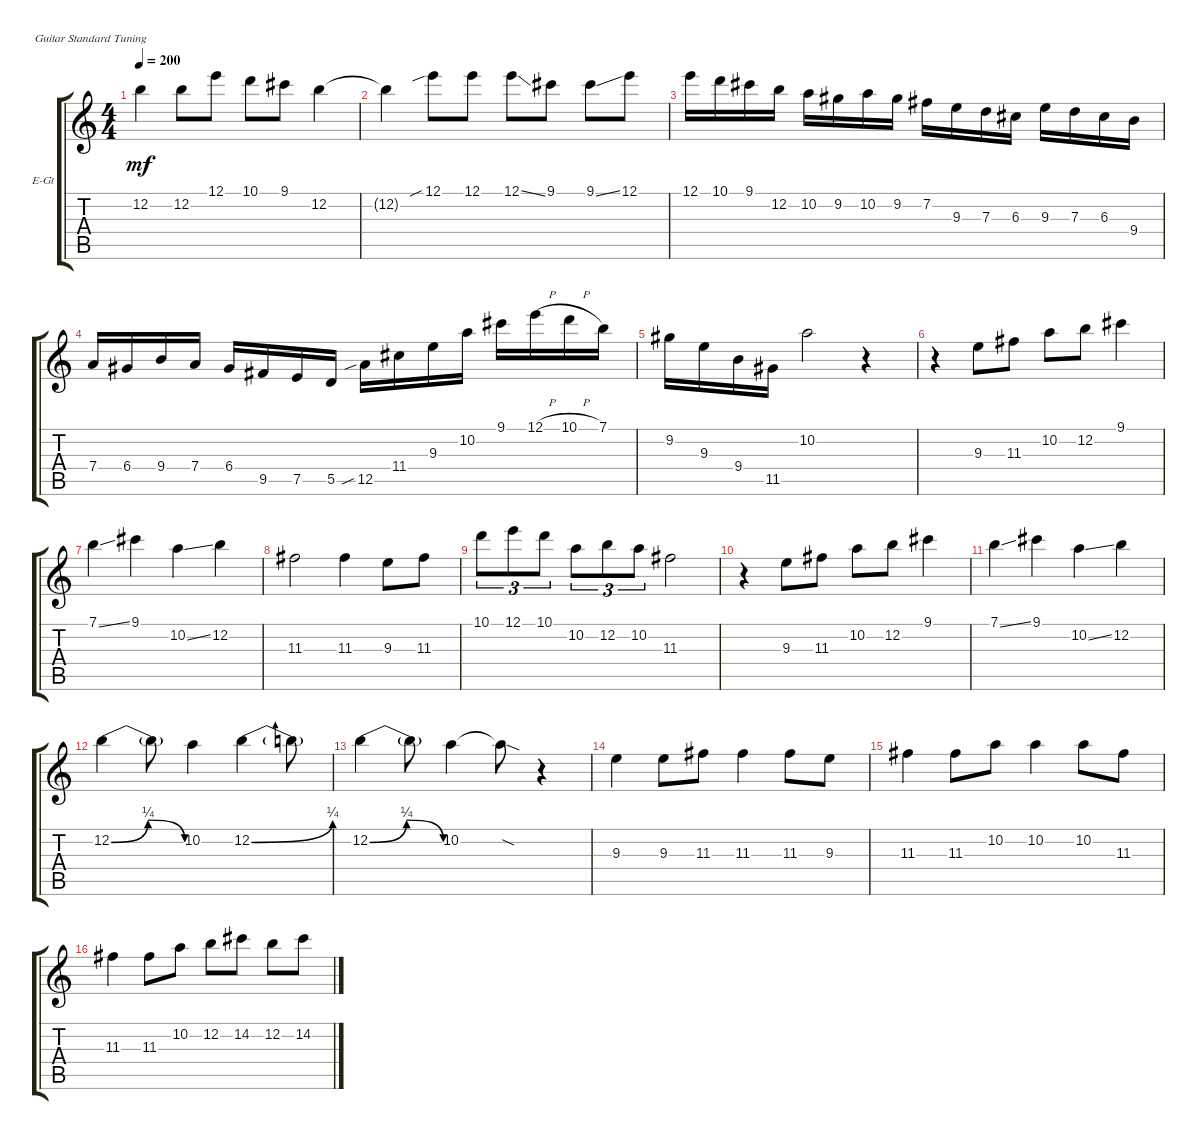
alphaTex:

\defaultSystemsLayout 4
\bracketExtendMode groupsimilarinstruments
\firstSystemTrackNameOrientation horizontal
\otherSystemsTrackNameOrientation horizontal
\track ("Electric Guitar" "E-Gt") {instrument distortionguitar}
\staff {score tabs}
\tuning (E4 B3 G3 D3 A2 E2)
\ts (4 4)
\tempo 200
\clef g2
\ks c
12.2{t}.4{dy mf} 12.2.8 12.1.8 10.1.8 9.1.8 12.2.4 |
12.2{t}.4 12.1{sib}.8 12.1.8 12.1{ss}.8 9.1.8 9.1{ss}.8 12.1.8 |
12.1.16 10.1.16 9.1.16 12.2.16 10.2.16 9.2.16 10.2.16 9.2.16 7.2.16 9.3.16 7.3.16 6.3.16 9.3.16 7.3.16 6.3.16 9.4.16 |
7.4.16 6.4.16 9.4.16 7.4.16 6.4.16 9.5.16 7.5.16 5.5.16 12.5{sib}.16 11.4.16 9.3.16 10.2.16 9.1.16 12.1{h}.16 10.1{h}.16 7.1.16 |
9.2.16 9.3.16 9.4.16 11.5.16 10.2.2 r.4 |
r.4 9.3.8 11.3.8 10.2.8 12.2.8 9.1.4 |
7.1{ss}.4 9.1.4 10.2{ss}.4 12.2.4 |
11.3.2 11.3.4 9.3.8 11.3.8 |
10.1.8{tu (3 2)} 12.1.8{tu (3 2)} 10.1.8{tu (3 2)} 10.2.8{tu (3 2)} 12.2.8{tu (3 2)} 10.2.8{tu (3 2)} 11.3.2 |
r.4 9.3.8 11.3.8 10.2.8 12.2.8 9.1.4 |
7.1{ss}.4 9.1.4 10.2{ss}.4 12.2.4 |
12.2{be (bendrelease 0 0 17.4 1 33 1 59.4 0)}.4 12.2{t}.8 10.2.4 12.2{be (bend 0 0 59.4 1)}.4 12.2{t}.8 |
12.2{be (bendrelease 0 0 17.4 1 33 1 59.4 0)}.4 12.2{t}.8 10.2.4 10.2{sod t}.8 r.4 |
9.3.4 9.3.8 11.3.8 11.3.4 11.3.8 9.3.8 |
11.3.4 11.3.8 10.2.8 10.2.4 10.2.8 11.3.8 |
11.3.4 11.3.8 10.2.8 12.2.8 14.2.8 12.2.8 14.2.8
